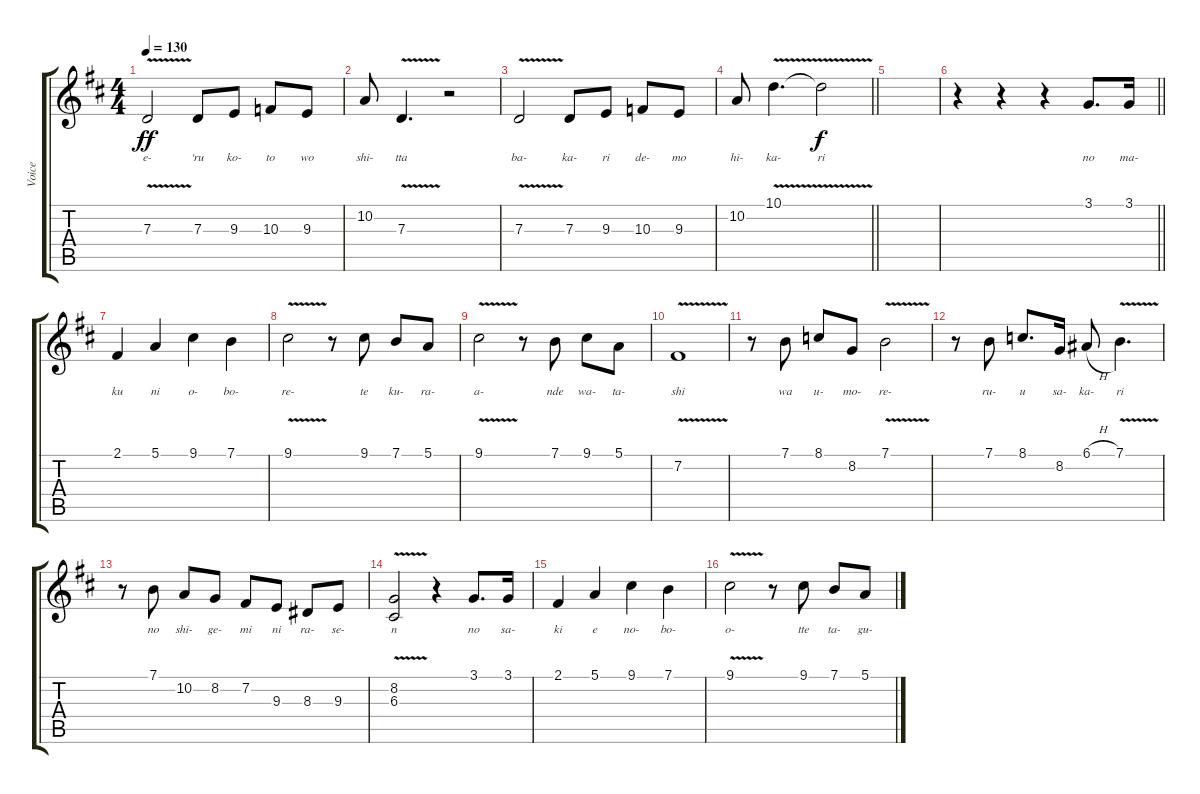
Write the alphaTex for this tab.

\track ("Voice" "Voice") {instrument altosax}
\staff {score tabs}
\tuning (E4 B3 G3 D3 A2 E2) {hide}
\ts (4 4)
\tempo 130
\clef g2
\ks d
7.3{v}.2{lyrics (0 "e-") lyrics (1 "") lyrics (2 "") lyrics (3 "") lyrics (4 "") dy ff} 7.3.8{lyrics (0 "'ru") lyrics (1 "") lyrics (2 "") lyrics (3 "") lyrics (4 "")} 9.3.8{lyrics (0 "ko-") lyrics (1 "") lyrics (2 "") lyrics (3 "") lyrics (4 "")} 10.3.8{lyrics (0 "to") lyrics (1 "") lyrics (2 "") lyrics (3 "") lyrics (4 "")} 9.3.8{lyrics (0 "wo") lyrics (1 "") lyrics (2 "") lyrics (3 "") lyrics (4 "")} |
10.2.8{lyrics (0 "shi-") lyrics (1 "") lyrics (2 "") lyrics (3 "") lyrics (4 "")} 7.3{v}.4{d lyrics (0 "tta") lyrics (1 "") lyrics (2 "") lyrics (3 "") lyrics (4 "")} r.2 |
7.3{v}.2{lyrics (0 "ba-") lyrics (1 "") lyrics (2 "") lyrics (3 "") lyrics (4 "")} 7.3.8{lyrics (0 "ka-") lyrics (1 "") lyrics (2 "") lyrics (3 "") lyrics (4 "")} 9.3.8{lyrics (0 "ri") lyrics (1 "") lyrics (2 "") lyrics (3 "") lyrics (4 "")} 10.3.8{lyrics (0 "de-") lyrics (1 "") lyrics (2 "") lyrics (3 "") lyrics (4 "")} 9.3.8{lyrics (0 "mo") lyrics (1 "") lyrics (2 "") lyrics (3 "") lyrics (4 "")} |
\barLineRight lightlight
10.2.8{lyrics (0 "hi-") lyrics (1 "") lyrics (2 "") lyrics (3 "") lyrics (4 "")} 10.1{v}.4{d lyrics (0 "ka-") lyrics (1 "") lyrics (2 "") lyrics (3 "") lyrics (4 "")} 10.1{t}.2{lyrics (0 "ri") lyrics (1 "") lyrics (2 "") lyrics (3 "") lyrics (4 "") dy f} |
|
\barLineRight lightlight
r.4 r.4 r.4 3.1.8{d lyrics (0 "no") lyrics (1 "") lyrics (2 "") lyrics (3 "") lyrics (4 "")} 3.1.16{lyrics (0 "ma-") lyrics (1 "") lyrics (2 "") lyrics (3 "") lyrics (4 "")} |
2.1.4{lyrics (0 "ku") lyrics (1 "") lyrics (2 "") lyrics (3 "") lyrics (4 "")} 5.1.4{lyrics (0 "ni") lyrics (1 "") lyrics (2 "") lyrics (3 "") lyrics (4 "")} 9.1.4{lyrics (0 "o-") lyrics (1 "") lyrics (2 "") lyrics (3 "") lyrics (4 "")} 7.1.4{lyrics (0 "bo-") lyrics (1 "") lyrics (2 "") lyrics (3 "") lyrics (4 "")} |
9.1{v}.2{lyrics (0 "re-") lyrics (1 "") lyrics (2 "") lyrics (3 "") lyrics (4 "")} r.8 9.1.8{lyrics (0 "te") lyrics (1 "") lyrics (2 "") lyrics (3 "") lyrics (4 "")} 7.1.8{lyrics (0 "ku-") lyrics (1 "") lyrics (2 "") lyrics (3 "") lyrics (4 "")} 5.1.8{lyrics (0 "ra-") lyrics (1 "") lyrics (2 "") lyrics (3 "") lyrics (4 "")} |
9.1{v}.2{lyrics (0 "a-") lyrics (1 "") lyrics (2 "") lyrics (3 "") lyrics (4 "")} r.8 7.1.8{lyrics (0 "nde") lyrics (1 "") lyrics (2 "") lyrics (3 "") lyrics (4 "")} 9.1.8{lyrics (0 "wa-") lyrics (1 "") lyrics (2 "") lyrics (3 "") lyrics (4 "")} 5.1.8{lyrics (0 "ta-") lyrics (1 "") lyrics (2 "") lyrics (3 "") lyrics (4 "")} |
7.2{v}.1{lyrics (0 "shi") lyrics (1 "") lyrics (2 "") lyrics (3 "") lyrics (4 "")} |
r.8 7.1.8{lyrics (0 "wa") lyrics (1 "") lyrics (2 "") lyrics (3 "") lyrics (4 "")} 8.1.8{lyrics (0 "u-") lyrics (1 "") lyrics (2 "") lyrics (3 "") lyrics (4 "")} 8.2.8{lyrics (0 "mo-") lyrics (1 "") lyrics (2 "") lyrics (3 "") lyrics (4 "")} 7.1{v}.2{lyrics (0 "re-") lyrics (1 "") lyrics (2 "") lyrics (3 "") lyrics (4 "")} |
r.8 7.1.8{lyrics (0 "ru-") lyrics (1 "") lyrics (2 "") lyrics (3 "") lyrics (4 "")} 8.1.8{d lyrics (0 "u") lyrics (1 "") lyrics (2 "") lyrics (3 "") lyrics (4 "")} 8.2.16{lyrics (0 "sa-") lyrics (1 "") lyrics (2 "") lyrics (3 "") lyrics (4 "")} 6.1{h}.8{lyrics (0 "ka-") lyrics (1 "") lyrics (2 "") lyrics (3 "") lyrics (4 "")} 7.1{v}.4{d lyrics (0 "ri") lyrics (1 "") lyrics (2 "") lyrics (3 "") lyrics (4 "")} |
r.8 7.1.8{lyrics (0 "no") lyrics (1 "") lyrics (2 "") lyrics (3 "") lyrics (4 "")} 10.2.8{lyrics (0 "shi-") lyrics (1 "") lyrics (2 "") lyrics (3 "") lyrics (4 "")} 8.2.8{lyrics (0 "ge-") lyrics (1 "") lyrics (2 "") lyrics (3 "") lyrics (4 "")} 7.2.8{lyrics (0 "mi") lyrics (1 "") lyrics (2 "") lyrics (3 "") lyrics (4 "")} 9.3.8{lyrics (0 "ni") lyrics (1 "") lyrics (2 "") lyrics (3 "") lyrics (4 "")} 8.3.8{lyrics (0 "ra-") lyrics (1 "") lyrics (2 "") lyrics (3 "") lyrics (4 "")} 9.3.8{lyrics (0 "se-") lyrics (1 "") lyrics (2 "") lyrics (3 "") lyrics (4 "")} |
(8.2{v} 6.3).2{lyrics (0 "n") lyrics (1 "") lyrics (2 "") lyrics (3 "") lyrics (4 "")} r.4 3.1.8{d lyrics (0 "no") lyrics (1 "") lyrics (2 "") lyrics (3 "") lyrics (4 "")} 3.1.16{lyrics (0 "sa-") lyrics (1 "") lyrics (2 "") lyrics (3 "") lyrics (4 "")} |
2.1.4{lyrics (0 "ki") lyrics (1 "") lyrics (2 "") lyrics (3 "") lyrics (4 "")} 5.1.4{lyrics (0 "e") lyrics (1 "") lyrics (2 "") lyrics (3 "") lyrics (4 "")} 9.1.4{lyrics (0 "no-") lyrics (1 "") lyrics (2 "") lyrics (3 "") lyrics (4 "")} 7.1.4{lyrics (0 "bo-") lyrics (1 "") lyrics (2 "") lyrics (3 "") lyrics (4 "")} |
9.1{v}.2{lyrics (0 "o-") lyrics (1 "") lyrics (2 "") lyrics (3 "") lyrics (4 "")} r.8 9.1.8{lyrics (0 "tte") lyrics (1 "") lyrics (2 "") lyrics (3 "") lyrics (4 "")} 7.1.8{lyrics (0 "ta-") lyrics (1 "") lyrics (2 "") lyrics (3 "") lyrics (4 "")} 5.1.8{lyrics (0 "gu-") lyrics (1 "") lyrics (2 "") lyrics (3 "") lyrics (4 "")}
